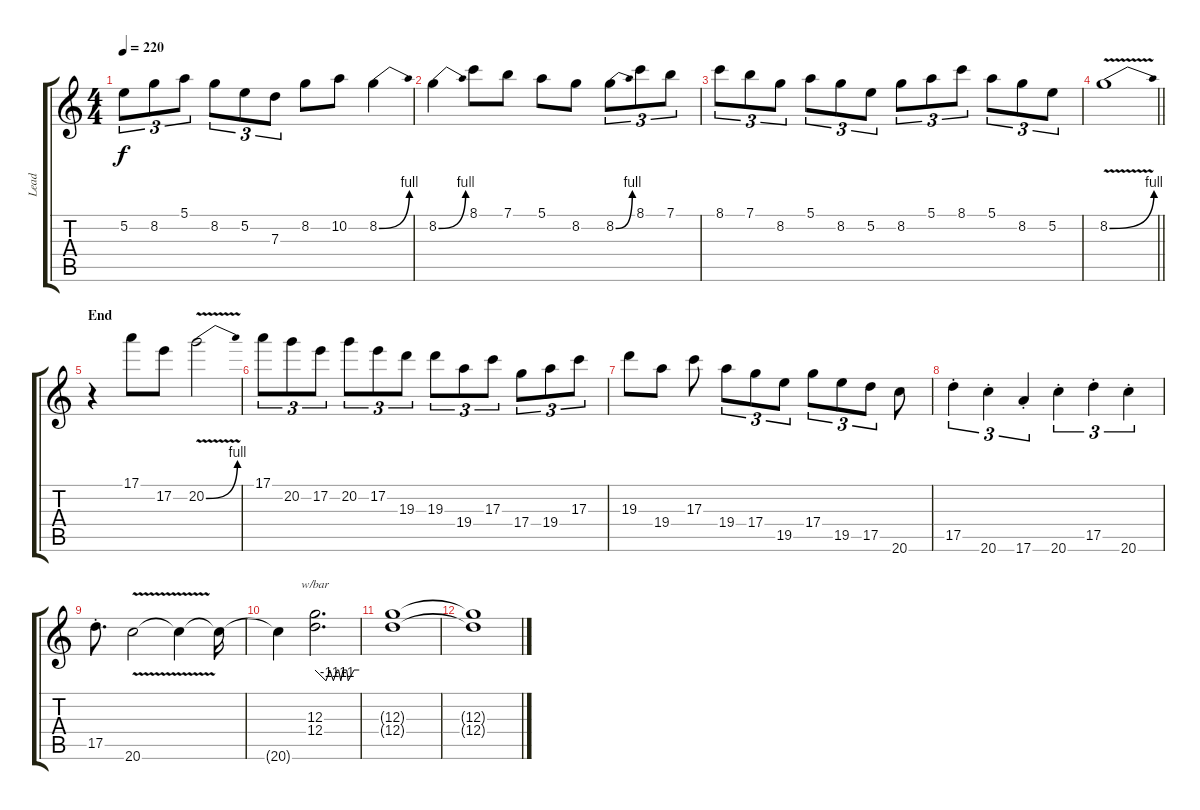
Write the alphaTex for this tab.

\track ("Lead" "Lead") {instrument distortionguitar}
\staff {score tabs}
\tuning (E4 B3 G3 D3 A2 E2) {hide}
\ts (4 4)
\tempo 220
\clef g2
\ks c
5.2.8{tu (3 2) dy f} 8.2.8{tu (3 2)} 5.1.8{tu (3 2)} 8.2.8{tu (3 2)} 5.2.8{tu (3 2)} 7.3.8{tu (3 2)} 8.2.8 10.2.8 8.2{be (bend 0 0 60 4)}.4 |
8.2{be (bend 0 0 60 4)}.4 8.1.8 7.1.8 5.1.8 8.2.8 8.2{be (bend 0 0 60 4)}.8{tu (3 2)} 8.1.8{tu (3 2)} 7.1.8{tu (3 2)} |
8.1.8{tu (3 2)} 7.1.8{tu (3 2)} 8.2.8{tu (3 2)} 5.1.8{tu (3 2)} 8.2.8{tu (3 2)} 5.2.8{tu (3 2)} 8.2.8{tu (3 2)} 5.1.8{tu (3 2)} 8.1.8{tu (3 2)} 5.1.8{tu (3 2)} 8.2.8{tu (3 2)} 5.2.8{tu (3 2)} |
\barLineRight lightlight
8.2{be (bend 0 0 60 4) v}.1 |
\section ("" "End")
r.4 17.1.8 17.2.8 20.2{be (bend 0 0 60 4) v}.2 |
17.1.8{tu (3 2)} 20.2.8{tu (3 2)} 17.2.8{tu (3 2)} 20.2.8{tu (3 2)} 17.2.8{tu (3 2)} 19.3.8{tu (3 2)} 19.3.8{tu (3 2)} 19.4.8{tu (3 2)} 17.3.8{tu (3 2)} 17.4.8{tu (3 2)} 19.4.8{tu (3 2)} 17.3.8{tu (3 2)} |
19.3.8 19.4.8 17.3.8 19.4.8{tu (3 2)} 17.4.8{tu (3 2)} 19.5.8{tu (3 2)} 17.4.8{tu (3 2)} 19.5.8{tu (3 2)} 17.5.8{tu (3 2)} 20.6.8 |
17.5{st}.4{tu (3 2)} 20.6{st}.4{tu (3 2)} 17.6{st}.4{tu (3 2)} 20.6{st}.4{tu (3 2)} 17.5{st}.4{tu (3 2)} 20.6{st}.4{tu (3 2)} |
17.5{st}.8{d} 20.6{v}.2 20.6{t}.4 20.6{t}.16 |
20.6{t}.4 (12.3 12.4).2{d tbe (custom default 0 0 15 -4 20 0 25 -4 30 0 32 0 35 -4 38 0 40 0 43 0 45 -4 53 0 60 0)} |
(12.3{t} 12.4{t}).1 |
(12.3{t} 12.4{t}).1
